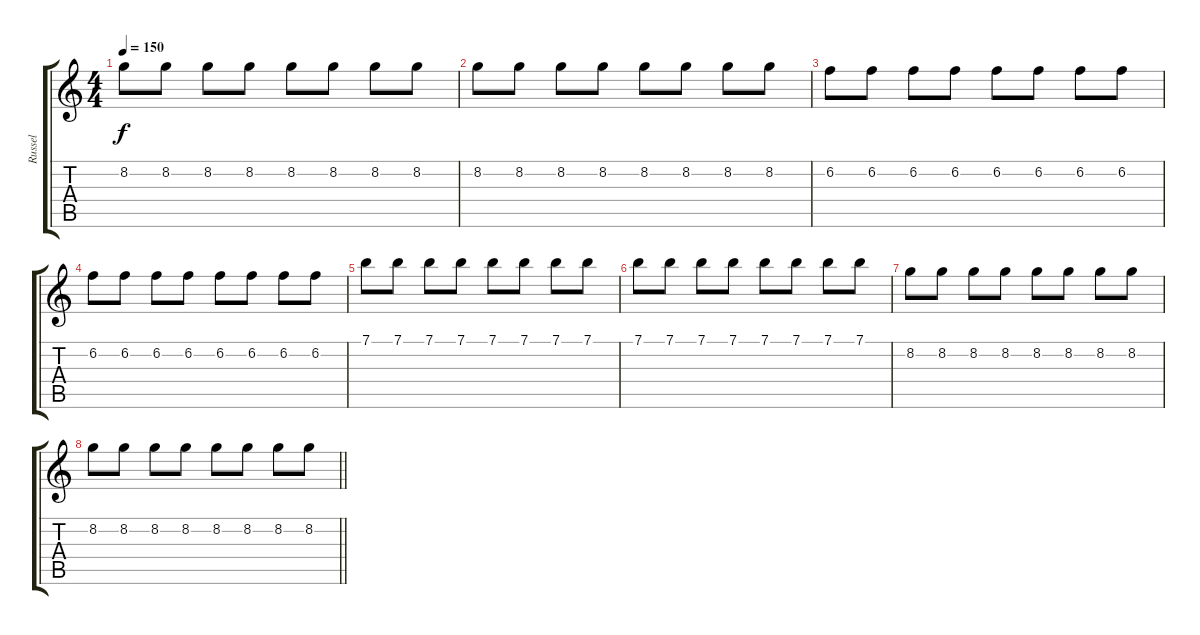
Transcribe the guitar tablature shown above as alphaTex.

\track ("Russel" "Russel") {instrument overdrivenguitar}
\staff {score tabs}
\tuning (E4 B3 G3 D3 A2 E2) {hide}
\ts (4 4)
\tempo 150
\clef g2
\ks c
8.2.8{dy f} 8.2.8 8.2.8 8.2.8 8.2.8 8.2.8 8.2.8 8.2.8 |
8.2.8 8.2.8 8.2.8 8.2.8 8.2.8 8.2.8 8.2.8 8.2.8 |
6.2.8 6.2.8 6.2.8 6.2.8 6.2.8 6.2.8 6.2.8 6.2.8 |
6.2.8 6.2.8 6.2.8 6.2.8 6.2.8 6.2.8 6.2.8 6.2.8 |
7.1.8 7.1.8 7.1.8 7.1.8 7.1.8 7.1.8 7.1.8 7.1.8 |
7.1.8 7.1.8 7.1.8 7.1.8 7.1.8 7.1.8 7.1.8 7.1.8 |
8.2.8 8.2.8 8.2.8 8.2.8 8.2.8 8.2.8 8.2.8 8.2.8 |
\barLineRight lightlight
8.2.8 8.2.8 8.2.8 8.2.8 8.2.8 8.2.8 8.2.8 8.2.8
